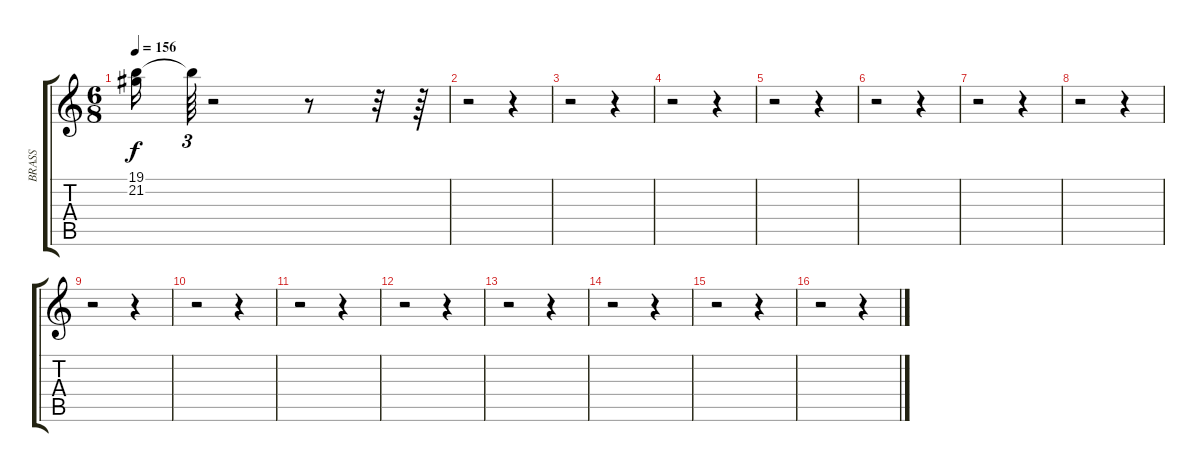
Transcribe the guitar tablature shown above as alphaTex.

\track ("BRASS" "BRASS") {instrument trumpet}
\staff {score tabs}
\tuning (E4 B3 G3 D3 A2 E2) {hide}
\ts (6 8)
\tempo 156
\clef g2
\ks c
(19.1{t} 21.2{t}).16{dy f} 19.1{t}.64{tu (3 2)} r.2 r.8 r.32 r.64 |
r.2 r.4 |
r.2 r.4 |
r.2 r.4 |
r.2 r.4 |
r.2 r.4 |
r.2 r.4 |
r.2 r.4 |
r.2 r.4 |
r.2 r.4 |
r.2 r.4 |
r.2 r.4 |
r.2 r.4 |
r.2 r.4 |
r.2 r.4 |
r.2 r.4
